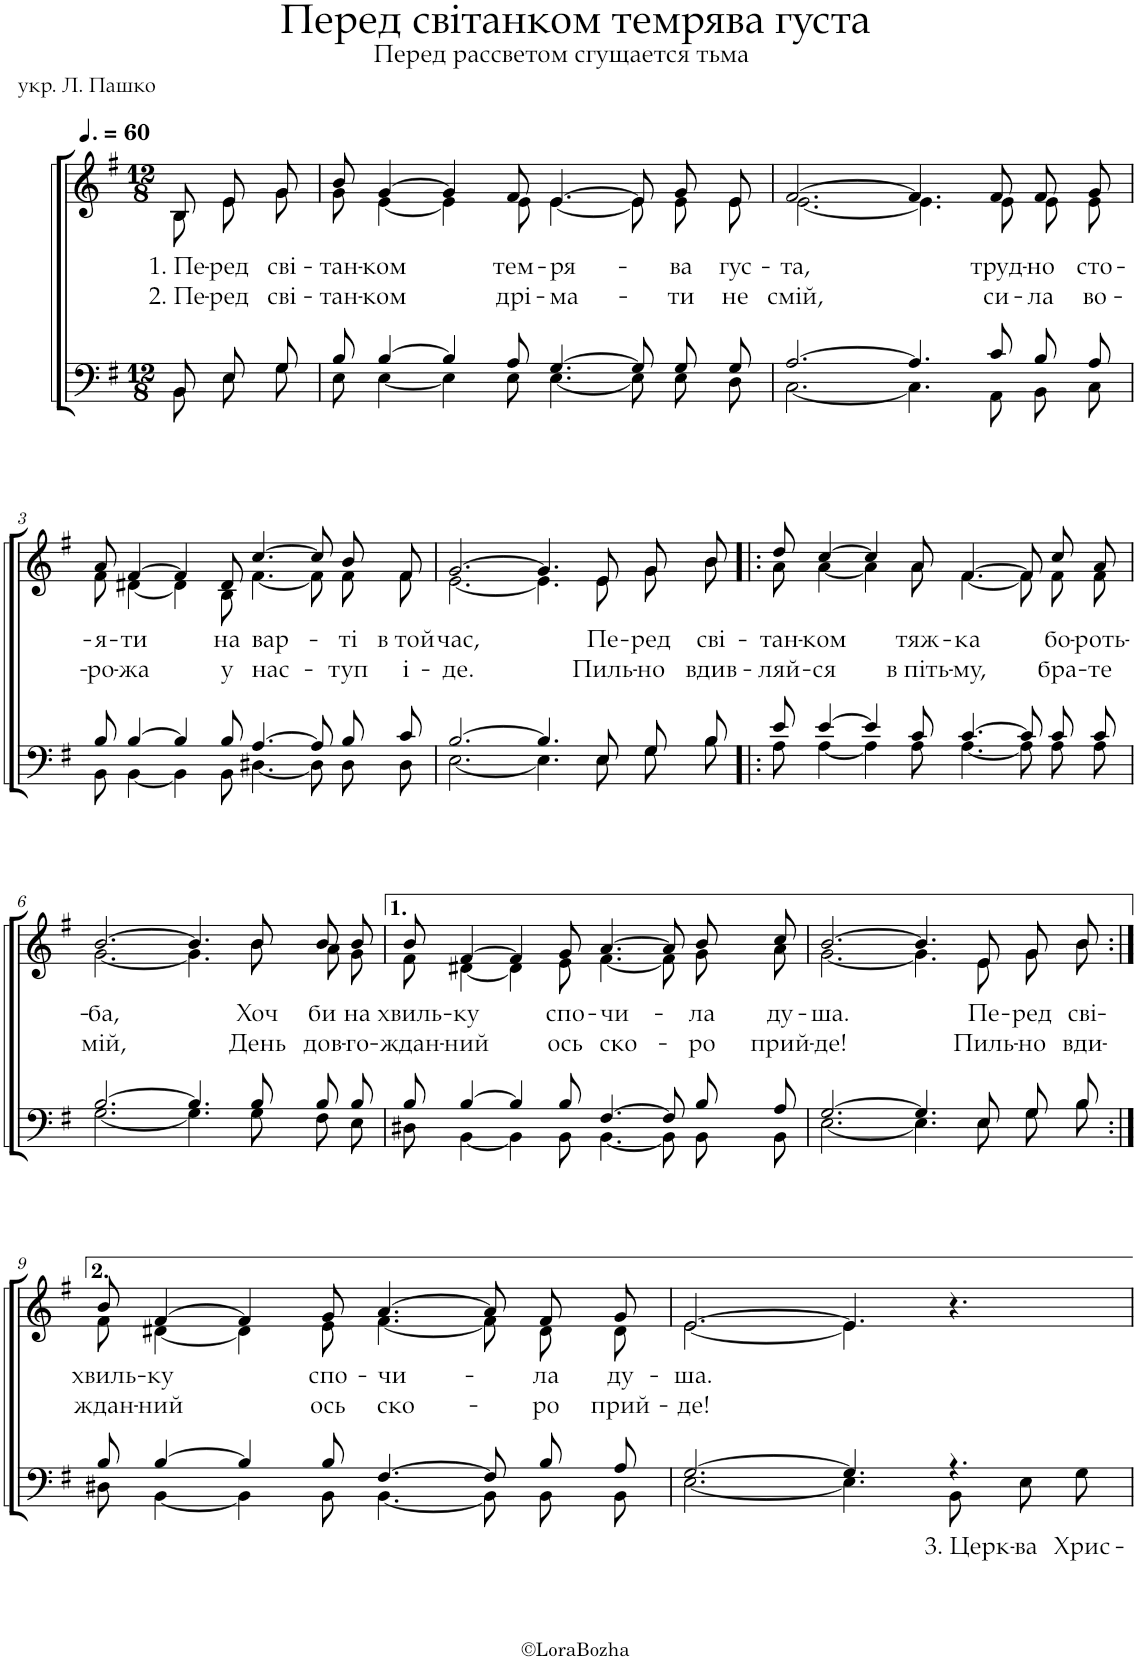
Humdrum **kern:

**kern	**text	**kern	**text	**text
*part2	*part2	*part1	*part1	*part1
*staff2	*staff2	*staff1	*staff1	*staff1
*I"Voice	*	*I"Voice	*	*
*I'V	*	*	*	*
*clefF4	*	*clefG2	*	*
*k[f#]	*	*k[f#]	*	*
*M12/8	*	*M12/8	*	*
*MM90	*	*MM90	*	*
=	=	=	=	=
*^	*	*	*	*
!	!	!	!	!LO:LY:b	!LO:LY:b
*	*	*	*^	*	*
8BB\L	8BB\L	.	8B/L	8B/L	1. Пе-	2. Пе-
!	!	!	!	!	!LO:LY:b	!LO:LY:b
8E\	8E\	.	8e/	8e/	-ред	-ред
!	!	!	!	!	!LO:LY:b	!LO:LY:b
8G\J	8G\J	.	8g/J	8g/J	сві-	сві-
=1	=1	=1	=1	=1	=1	=1
!	!	!	!	!	!LO:LY:b	!LO:LY:b
8B/	8E\	.	8b/	8g\	-тан-	-тан-
!	!	!	!	!	!LO:LY:b	!LO:LY:b
[4B/	[4E\	.	[4g/	[4e\	-ком	-ком
4B/]	4E\]	.	4g/]	4e\]	.	.
!	!	!	!	!	!LO:LY:b	!LO:LY:b
8A/	8E\	.	8f#/	8e\	тем-	дрі-
!	!	!	!	!	!LO:LY:b	!LO:LY:b
[4.G/	[4.E\	.	[4.e/	[4.e\	-ря-	-ма-
8G/L]	8E\L]	.	8e/L]	8e\L]	.	.
!	!	!	!	!	!LO:LY:b	!LO:LY:b
8G/	8E\	.	8g/	8e\	-ва	-ти
!	!	!	!	!	!LO:LY:b	!LO:LY:b
8G/J	8D\J	.	8e/J	8e\J	гус-	не
=2	=2	=2	=2	=2	=2	=2
!	!	!	!	!	!LO:LY:b	!LO:LY:b
[>2.A/	[2.C\	.	[2.f#/	[2.e\	-та,	смій,
4.A/]	4.C\]	.	4.f#/]	4.e\]	.	.
!	!	!	!	!	!LO:LY:b	!LO:LY:b
8c/L	8AA\L	.	8f#/L	8e\L	труд-	си-
!	!	!	!	!	!LO:LY:b	!LO:LY:b
8B/	8BB\	.	8f#/	8e\	-но	-ла
!	!	!	!	!	!LO:LY:b	!LO:LY:b
8A/J	8C\J	.	8g/J	8e\J	сто-	во-
!!LO:LB:g=z	!!
=3	=3	=3	=3	=3	=3	=3
!	!	!	!	!	!LO:LY:b	!LO:LY:b
8B/	8BB\	.	8a/	8f#\	-я-	-ро-
!	!	!	!	!	!LO:LY:b	!LO:LY:b
[4B/	[4BB\	.	[4f#/	[4d#X\	-ти	-жа
4B/]	4BB\]	.	4f#/]	4d#\]	.	.
!	!	!	!	!	!LO:LY:b	!LO:LY:b
8B/	8BB\	.	8d#/	8B\	на	у
!	!	!	!	!	!LO:LY:b	!LO:LY:b
[4.A/	[4.D#X\	.	[4.cc/	[4.f#\	вар-	нас-
8A/L]	8D#\L]	.	8cc/L]	8f#\L]	.	.
!	!	!	!	!	!LO:LY:b	!LO:LY:b
8B/	8D#\	.	8b/	8f#\	-ті	-туп
!	!	!	!	!	!LO:LY:b	!LO:LY:b
8c/J	8D#\J	.	8f#/J	8f#\J	в той	і-
=4	=4	=4	=4	=4	=4	=4
!	!	!	!	!	!LO:LY:b	!LO:LY:b
[2.B/	[2.E\	.	[2.g/	[2.e\	час,	-де.
4.B/]	4.E\]	.	4.g/]	4.e\]	.	.
!	!	!	!	!	!LO:LY:b	!LO:LY:b
8E/L	8E\L	.	8e/L	8e\L	Пе-	Пиль-
!	!	!	!	!	!LO:LY:b	!LO:LY:b
8G/	8G\	.	8g/	8g\	-ред	-но
!	!	!	!	!	!LO:LY:b	!LO:LY:b
8B/J	8B\J	.	8b/J	8b\J	сві-	вдив-
=5!|:	=5!|:	=5!|:	=5!|:	=5!|:	=5!|:	=5!|:
!	!	!	!	!	!LO:LY:b	!LO:LY:b
8e/	8A\	.	8dd/	8a\	-тан-	-ляй-
!	!	!	!	!	!LO:LY:b	!LO:LY:b
[4e/	[4A\	.	[4cc/	[4a\	-ком	-ся
4e/]	4A\]	.	4cc/]	4a\]	.	.
!	!	!	!	!	!LO:LY:b	!LO:LY:b
8c/	8A\	.	8a/	8a\	тяж-	в піть-
!	!	!	!	!	!LO:LY:b	!LO:LY:b
[4.c/	[4.A\	.	[4.f#/	[4.f#\	-ка	-му,
8c/L]	8A\L]	.	8f#/L]	8f#\L]	.	.
!	!	!	!	!	!LO:LY:b	!LO:LY:b
8c/	8A\	.	8cc/	8f#\	бо-	бра-
!	!	!	!	!	!LO:LY:b	!LO:LY:b
8c/J	8A\J	.	8a/J	8f#\J	-роть-	-те
!!LO:LB:g=z	!!
=6	=6	=6	=6	=6	=6	=6
!	!	!	!	!	!LO:LY:b	!LO:LY:b
[2.B/	[2.G\	.	[2.b/	[2.g\	-ба,	мій,
4.B/]	4.G\]	.	4.b/]	4.g\]	.	.
!	!	!	!	!	!LO:LY:b	!LO:LY:b
8B/L	8G\L	.	8b/L	8b\L	Хоч	День
!	!	!	!	!	!LO:LY:b	!LO:LY:b
8B/	8F#\	.	8b/	8a\	би	дов-
!	!	!	!	!	!LO:LY:b	!LO:LY:b
8B/J	8E\J	.	8b/J	8g\J	на	-го-
=7	=7	=7	=7	=7	=7	=7
!	!	!	!	!	!LO:LY:b	!LO:LY:b
8B/	8D#X\	.	8b/	8f#\	хвиль-	-ждан-
!	!	!	!	!	!LO:LY:b	!LO:LY:b
[4B/	[4BB\	.	[4f#/	[4d#X\	-ку	-ний
4B/]	4BB\]	.	4f#/]	4d#\]	.	.
!	!	!	!	!	!LO:LY:b	!LO:LY:b
8B/	8BB\	.	8g/	8e\	спо-	ось
!	!	!	!	!	!LO:LY:b	!LO:LY:b
[4.F#/	[4.BB\	.	[4.a/	[4.f#\	-чи-	ско-
8F#/L]	8BB\L]	.	8a/L]	8f#\L]	.	.
!	!	!	!	!	!LO:LY:b	!LO:LY:b
8B/	8BB\	.	8b/	8g\	-ла	-ро
!	!	!	!	!	!LO:LY:b	!LO:LY:b
8A/J	8BB\J	.	8cc/J	8a\J	ду-	прий-
=8	=8	=8	=8	=8	=8	=8
!	!	!	!	!	!LO:LY:b	!LO:LY:b
[2.G/	[2.E\	.	[2.b/	[2.g\	-ша.	-де!
4.G/]	4.E\]	.	4.b/]	4.g\]	.	.
!	!	!	!	!	!LO:LY:b	!LO:LY:b
8E/L	8E\L	.	8e/L	8e\L	Пе-	Пиль-
!	!	!	!	!	!LO:LY:b	!LO:LY:b
8G/	8G\	.	8g/	8g\	-ред	-но
!	!	!	!	!	!LO:LY:b	!LO:LY:b
8B/J	8B\J	.	8b/J	8b\J	сві-	вди-
!!LO:LB:g=z	!!
=9:|!	=9:|!	=9:|!	=9:|!	=9:|!	=9:|!	=9:|!
!	!	!	!	!	!LO:LY:b	!LO:LY:b
8B/	8D#X\	.	8b/	8f#\	хвиль-	-ждан-
!	!	!	!	!	!LO:LY:b	!LO:LY:b
[4B/	[4BB\	.	[4f#/	[4d#X\	-ку	-ний
4B/]	4BB\]	.	4f#/]	4d#\]	.	.
!	!	!	!	!	!LO:LY:b	!LO:LY:b
8B/	8BB\	.	8g/	8e\	спо-	ось
!	!	!	!	!	!LO:LY:b	!LO:LY:b
[4.F#/	[4.BB\	.	[4.a/	[4.f#\	-чи-	ско-
8F#/L]	8BB\L]	.	8a/L]	8f#\L]	.	.
!	!	!	!	!	!LO:LY:b	!LO:LY:b
8B/	8BB\	.	8f#/	8d#\	-ла	-ро
!	!	!	!	!	!LO:LY:b	!LO:LY:b
8A/J	8BB\J	.	8g/J	8d#\J	ду-	прий-
=10	=10	=10	=10	=10	=10	=10
!	!	!	!	!	!LO:LY:b	!LO:LY:b
[2.G/	[2.E\	.	[2.e/	[2.e\	-ша.	-де!
4.G/]	4.E\]	.	4.e/]	4.e\]	.	.
!	!	!LO:LY:b	!	!	!	!
4.r	8BB\L	3. Церк-	4.r	4.ryy	.	.
!	!	!LO:LY:b	!	!	!	!
.	8E\	-ва	.	.	.	.
!	!	!LO:LY:b	!	!	!	!
.	8G\J	Хрис-	.	.	.	.
*v	*v	*	*	*	*	*
*	*	*v	*v	*	*
=	=	=	=	=
*-	*-	*-	*-	*-
